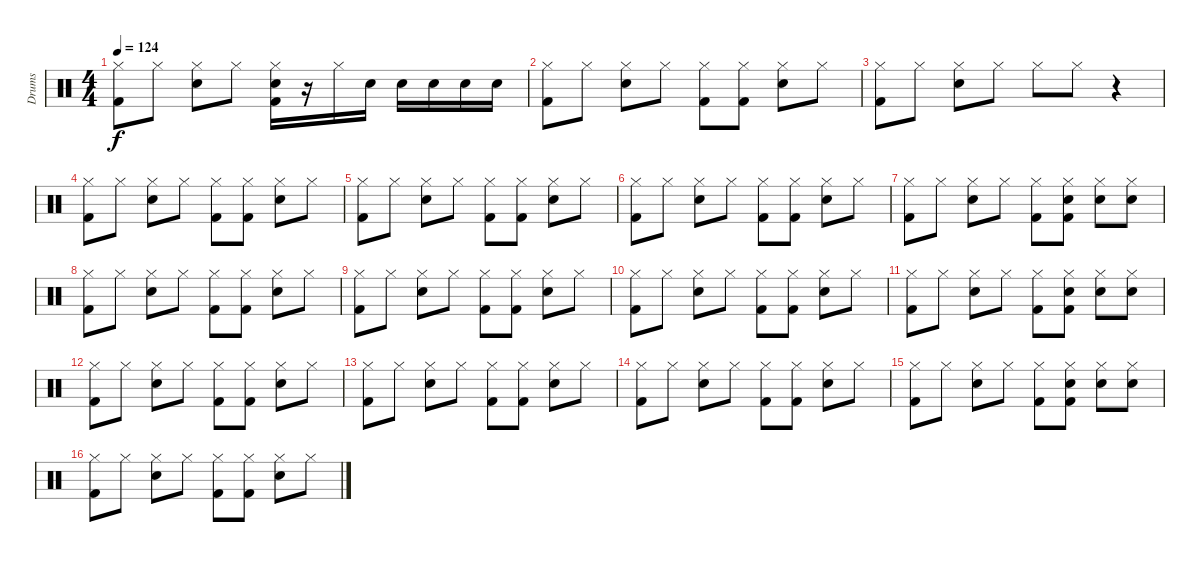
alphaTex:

\track ("Drums" "Drums") {instrument percussion}
\staff {score}
\articulation defaults
\ts (4 4)
\tempo 124
\clef neutral
\ks c
("Hi-Hat (closed)" "Kick (hit) 2").8{dy f} "Hi-Hat (closed)".8 ("Hi-Hat (closed)" "Electric Snare (hit)").8 "Hi-Hat (closed)".8 ("Hi-Hat (closed)" "Electric Snare (hit)" "Kick (hit) 2").16 r.16 "Hi-Hat (closed)".16 "Electric Snare (hit)".16 "Electric Snare (hit)".16 "Electric Snare (hit)".16 "Electric Snare (hit)".16 "Electric Snare (hit)".16 |
("Hi-Hat (closed)" "Kick (hit) 2").8 "Hi-Hat (closed)".8 ("Hi-Hat (closed)" "Electric Snare (hit)").8 "Hi-Hat (closed)".8 ("Hi-Hat (closed)" "Kick (hit) 2").8 ("Hi-Hat (closed)" "Kick (hit) 2").8 ("Hi-Hat (closed)" "Electric Snare (hit)").8 "Hi-Hat (closed)".8 |
("Hi-Hat (closed)" "Kick (hit) 2").8 "Hi-Hat (closed)".8 ("Hi-Hat (closed)" "Electric Snare (hit)").8 "Hi-Hat (closed)".8 "Hi-Hat (closed)".8 "Hi-Hat (closed)".8 r.4 |
("Hi-Hat (closed)" "Kick (hit) 2").8 "Hi-Hat (closed)".8 ("Hi-Hat (closed)" "Electric Snare (hit)").8 "Hi-Hat (closed)".8 ("Hi-Hat (closed)" "Kick (hit) 2").8 ("Hi-Hat (closed)" "Kick (hit) 2").8 ("Hi-Hat (closed)" "Electric Snare (hit)").8 "Hi-Hat (closed)".8 |
("Hi-Hat (closed)" "Kick (hit) 2").8 "Hi-Hat (closed)".8 ("Hi-Hat (closed)" "Electric Snare (hit)").8 "Hi-Hat (closed)".8 ("Hi-Hat (closed)" "Kick (hit) 2").8 ("Hi-Hat (closed)" "Kick (hit) 2").8 ("Hi-Hat (closed)" "Electric Snare (hit)").8 "Hi-Hat (closed)".8 |
("Hi-Hat (closed)" "Kick (hit) 2").8 "Hi-Hat (closed)".8 ("Hi-Hat (closed)" "Electric Snare (hit)").8 "Hi-Hat (closed)".8 ("Hi-Hat (closed)" "Kick (hit) 2").8 ("Hi-Hat (closed)" "Kick (hit) 2").8 ("Hi-Hat (closed)" "Electric Snare (hit)").8 "Hi-Hat (closed)".8 |
("Hi-Hat (closed)" "Kick (hit) 2").8 "Hi-Hat (closed)".8 ("Hi-Hat (closed)" "Electric Snare (hit)").8 "Hi-Hat (closed)".8 ("Hi-Hat (closed)" "Kick (hit) 2").8 ("Hi-Hat (closed)" "Electric Snare (hit)" "Kick (hit) 2").8 ("Hi-Hat (closed)" "Electric Snare (hit)").8 ("Hi-Hat (closed)" "Electric Snare (hit)").8 |
("Hi-Hat (closed)" "Kick (hit) 2").8 "Hi-Hat (closed)".8 ("Hi-Hat (closed)" "Electric Snare (hit)").8 "Hi-Hat (closed)".8 ("Hi-Hat (closed)" "Kick (hit) 2").8 ("Hi-Hat (closed)" "Kick (hit) 2").8 ("Hi-Hat (closed)" "Electric Snare (hit)").8 "Hi-Hat (closed)".8 |
("Hi-Hat (closed)" "Kick (hit) 2").8 "Hi-Hat (closed)".8 ("Hi-Hat (closed)" "Electric Snare (hit)").8 "Hi-Hat (closed)".8 ("Hi-Hat (closed)" "Kick (hit) 2").8 ("Hi-Hat (closed)" "Kick (hit) 2").8 ("Hi-Hat (closed)" "Electric Snare (hit)").8 "Hi-Hat (closed)".8 |
("Hi-Hat (closed)" "Kick (hit) 2").8 "Hi-Hat (closed)".8 ("Hi-Hat (closed)" "Electric Snare (hit)").8 "Hi-Hat (closed)".8 ("Hi-Hat (closed)" "Kick (hit) 2").8 ("Hi-Hat (closed)" "Kick (hit) 2").8 ("Hi-Hat (closed)" "Electric Snare (hit)").8 "Hi-Hat (closed)".8 |
("Hi-Hat (closed)" "Kick (hit) 2").8 "Hi-Hat (closed)".8 ("Hi-Hat (closed)" "Electric Snare (hit)").8 "Hi-Hat (closed)".8 ("Hi-Hat (closed)" "Kick (hit) 2").8 ("Hi-Hat (closed)" "Electric Snare (hit)" "Kick (hit) 2").8 ("Hi-Hat (closed)" "Electric Snare (hit)").8 ("Hi-Hat (closed)" "Electric Snare (hit)").8 |
("Hi-Hat (closed)" "Kick (hit) 2").8 "Hi-Hat (closed)".8 ("Hi-Hat (closed)" "Electric Snare (hit)").8 "Hi-Hat (closed)".8 ("Hi-Hat (closed)" "Kick (hit) 2").8 ("Hi-Hat (closed)" "Kick (hit) 2").8 ("Hi-Hat (closed)" "Electric Snare (hit)").8 "Hi-Hat (closed)".8 |
("Hi-Hat (closed)" "Kick (hit) 2").8 "Hi-Hat (closed)".8 ("Hi-Hat (closed)" "Electric Snare (hit)").8 "Hi-Hat (closed)".8 ("Hi-Hat (closed)" "Kick (hit) 2").8 ("Hi-Hat (closed)" "Kick (hit) 2").8 ("Hi-Hat (closed)" "Electric Snare (hit)").8 "Hi-Hat (closed)".8 |
("Hi-Hat (closed)" "Kick (hit) 2").8 "Hi-Hat (closed)".8 ("Hi-Hat (closed)" "Electric Snare (hit)").8 "Hi-Hat (closed)".8 ("Hi-Hat (closed)" "Kick (hit) 2").8 ("Hi-Hat (closed)" "Kick (hit) 2").8 ("Hi-Hat (closed)" "Electric Snare (hit)").8 "Hi-Hat (closed)".8 |
("Hi-Hat (closed)" "Kick (hit) 2").8 "Hi-Hat (closed)".8 ("Hi-Hat (closed)" "Electric Snare (hit)").8 "Hi-Hat (closed)".8 ("Hi-Hat (closed)" "Kick (hit) 2").8 ("Hi-Hat (closed)" "Electric Snare (hit)" "Kick (hit) 2").8 ("Hi-Hat (closed)" "Electric Snare (hit)").8 ("Hi-Hat (closed)" "Electric Snare (hit)").8 |
("Hi-Hat (closed)" "Kick (hit) 2").8 "Hi-Hat (closed)".8 ("Hi-Hat (closed)" "Electric Snare (hit)").8 "Hi-Hat (closed)".8 ("Hi-Hat (closed)" "Kick (hit) 2").8 ("Hi-Hat (closed)" "Kick (hit) 2").8 ("Hi-Hat (closed)" "Electric Snare (hit)").8 "Hi-Hat (closed)".8
